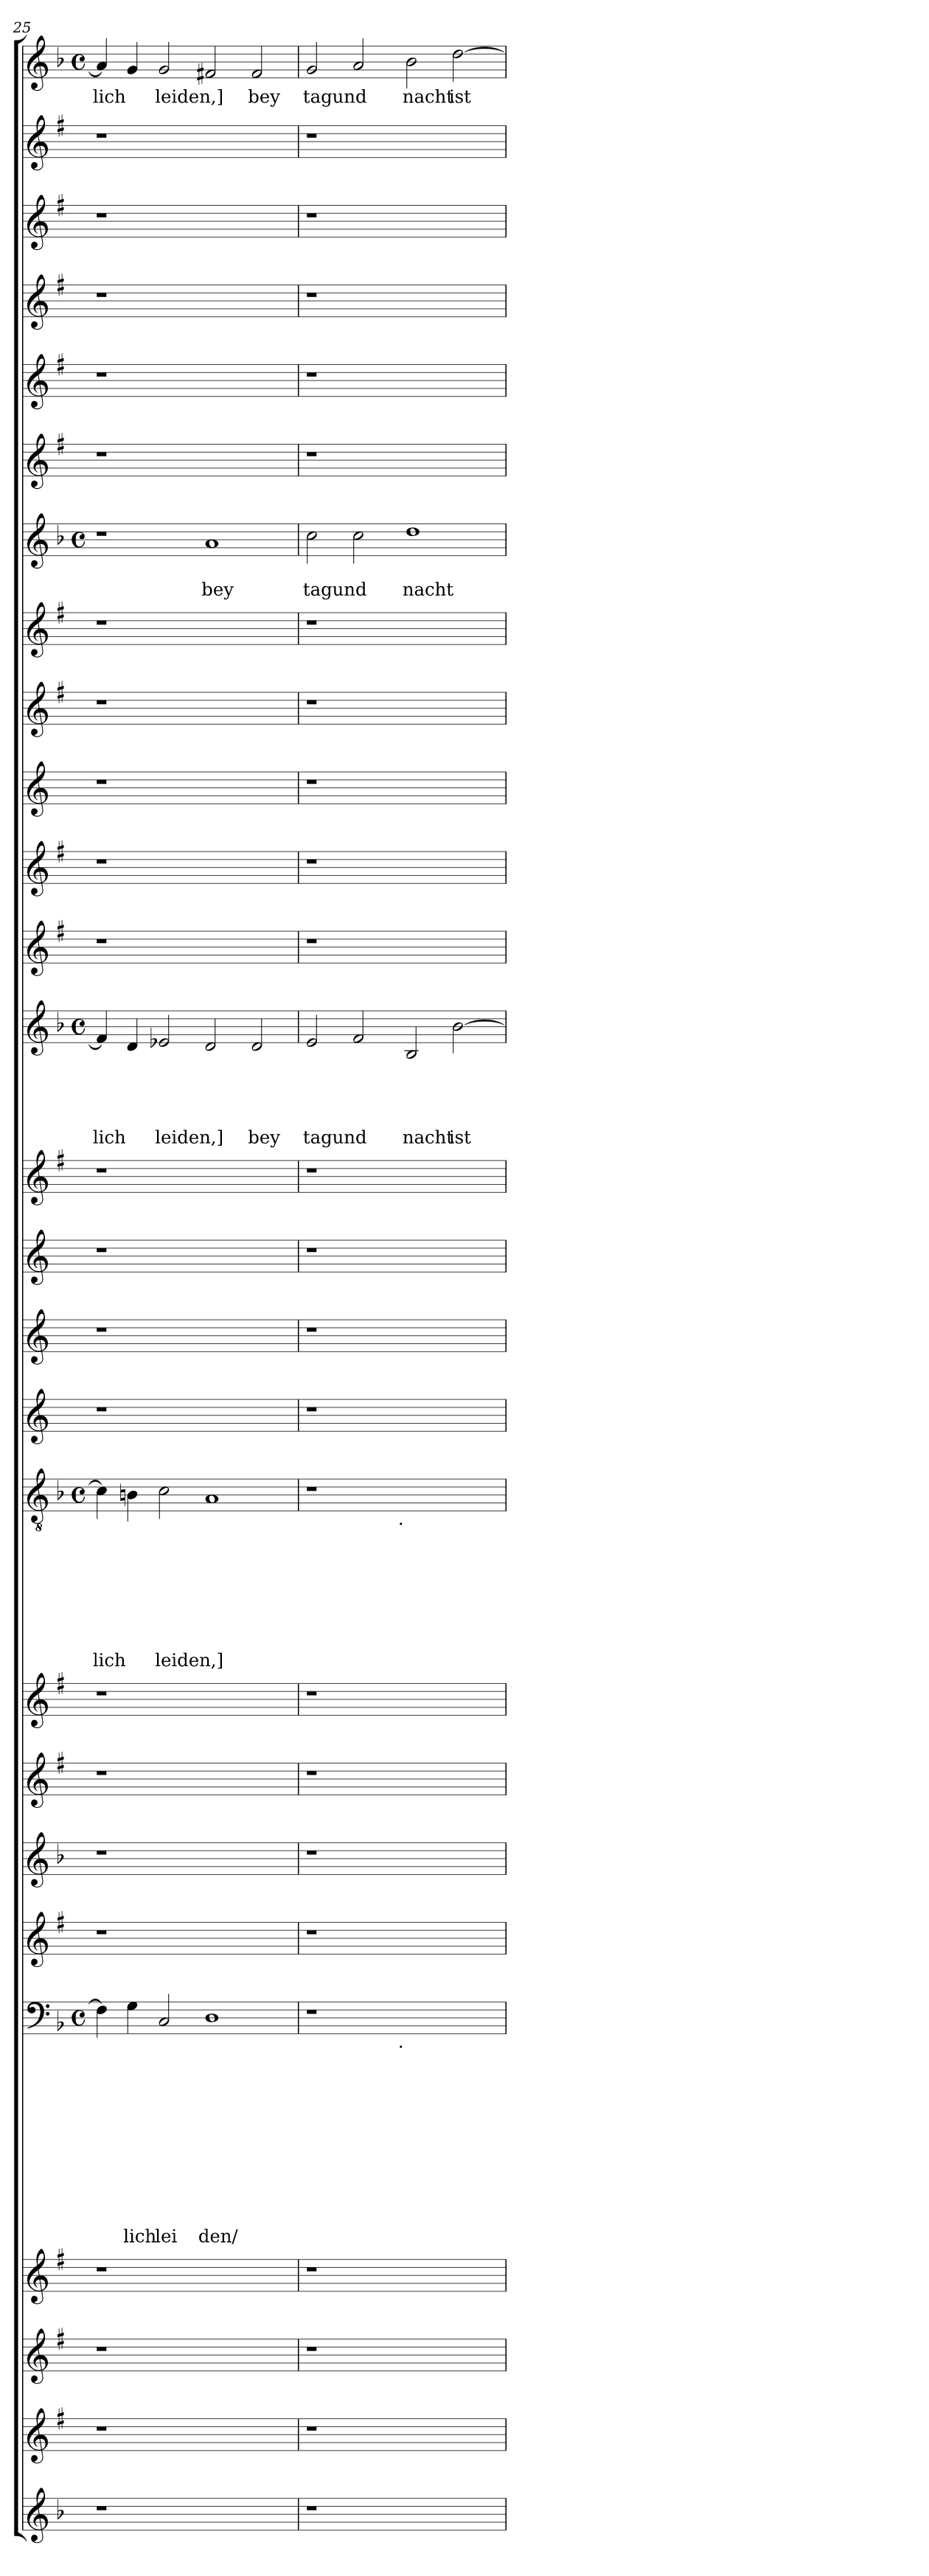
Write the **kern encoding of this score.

**kern	**kern	**kern	**kern	**kern	**text	**text	**text	**text	**text	**text	**text	**text	**text	**text	**text	**kern	**kern	**kern	**kern	**kern	**text	**text	**text	**text	**text	**text	**text	**text	**kern	**kern	**kern	**kern	**kern	**text	**text	**text	**text	**text	**kern	**kern	**kern	**kern	**kern	**kern	**text	**text	**kern	**kern	**kern	**kern	**kern	**kern	**text
*part27	*part26	*part25	*part24	*part23	*part23	*part23	*part23	*part23	*part23	*part23	*part23	*part23	*part23	*part23	*part23	*part22	*part21	*part20	*part19	*part18	*part18	*part18	*part18	*part18	*part18	*part18	*part18	*part18	*part17	*part16	*part15	*part14	*part13	*part13	*part13	*part13	*part13	*part13	*part12	*part11	*part10	*part9	*part8	*part7	*part7	*part7	*part6	*part5	*part4	*part3	*part2	*part1	*part1
*staff27	*staff26	*staff25	*staff24	*staff23	*staff23	*staff23	*staff23	*staff23	*staff23	*staff23	*staff23	*staff23	*staff23	*staff23	*staff23	*staff22	*staff21	*staff20	*staff19	*staff18	*staff18	*staff18	*staff18	*staff18	*staff18	*staff18	*staff18	*staff18	*staff17	*staff16	*staff15	*staff14	*staff13	*staff13	*staff13	*staff13	*staff13	*staff13	*staff12	*staff11	*staff10	*staff9	*staff8	*staff7	*staff7	*staff7	*staff6	*staff5	*staff4	*staff3	*staff2	*staff1	*staff1
*clefG2	*clefG2	*clefG2	*clefG2	*clefF4	*	*	*	*	*	*	*	*	*	*	*	*clefG2	*clefG2	*clefG2	*clefG2	*clefGv2	*	*	*	*	*	*	*	*	*clefG2	*clefG2	*clefG2	*clefG2	*clefG2	*	*	*	*	*	*clefG2	*clefG2	*clefG2	*clefG2	*clefG2	*clefG2	*	*	*clefG2	*clefG2	*clefG2	*clefG2	*clefG2	*clefG2	*
*	*ITrd1c2	*ITrd1c2	*ITrd1c2	*	*	*	*	*	*	*	*	*	*	*	*	*ITrd1c2	*	*ITrd1c2	*ITrd1c2	*	*	*	*	*	*	*	*	*	*ITrd-3c-5	*ITrd-3c-5	*ITrd-3c-5	*ITrd1c2	*	*	*	*	*	*	*ITrd1c2	*ITrd1c2	*ITrd-3c-5	*ITrd1c2	*ITrd1c2	*	*	*	*ITrd1c2	*ITrd1c2	*ITrd1c2	*ITrd1c2	*ITrd1c2	*ITrd-3c-5	*
*k[b-]	*k[b-]	*k[b-]	*k[b-]	*k[b-]	*	*	*	*	*	*	*	*	*	*	*	*k[b-]	*k[b-]	*k[b-]	*k[b-]	*k[b-]	*	*	*	*	*	*	*	*	*k[b-]	*k[b-]	*k[b-]	*k[b-]	*k[b-]	*	*	*	*	*	*k[b-]	*k[b-]	*k[b-]	*k[b-]	*k[b-]	*k[b-]	*	*	*k[b-]	*k[b-]	*k[b-]	*k[b-]	*k[b-]	*k[b-e-]	*
*F:	*F:	*F:	*F:	*F:	*	*	*	*	*	*	*	*	*	*	*	*F:	*F:	*F:	*F:	*F:	*	*	*	*	*	*	*	*	*F:	*F:	*F:	*F:	*F:	*	*	*	*	*	*F:	*F:	*F:	*F:	*F:	*F:	*	*	*F:	*F:	*F:	*F:	*F:	*B-:	*
*	*	*	*	*M4/4	*	*	*	*	*	*	*	*	*	*	*	*	*	*	*	*M4/4	*	*	*	*	*	*	*	*	*	*	*	*	*M4/4	*	*	*	*	*	*	*	*	*	*	*M4/4	*	*	*	*	*	*	*	*M4/4	*
*	*	*	*	*met(c)	*	*	*	*	*	*	*	*	*	*	*	*	*	*	*	*met(c)	*	*	*	*	*	*	*	*	*	*	*	*	*met(c)	*	*	*	*	*	*	*	*	*	*	*met(c)	*	*	*	*	*	*	*	*met(c)	*
=25	=25	=25	=25	=25	=25	=25	=25	=25	=25	=25	=25	=25	=25	=25	=25	=25	=25	=25	=25	=25	=25	=25	=25	=25	=25	=25	=25	=25	=25	=25	=25	=25	=25	=25	=25	=25	=25	=25	=25	=25	=25	=25	=25	=25	=25	=25	=25	=25	=25	=25	=25	=25	=25
!	!	!	!	!	!	!	!	!	!	!	!	!	!	!	!	!	!	!	!	!	!	!	!	!	!	!	!	!LO:LY:b	!	!	!	!	!	!	!	!	!	!LO:LY:b	!	!	!	!	!	!	!	!	!	!	!	!	!	!	!LO:LY:b
1r	1r	1r	1r	4F\]	.	.	.	.	.	.	.	.	.	.	.	1r	1r	1r	1r	4c\]	.	.	.	.	.	.	.	lich	1r	1r	1r	1r	4f/]	.	.	.	.	lich	1r	1r	1r	1r	1r	1r	.	.	1r	1r	1r	1r	1r	4dd/]	lich
!	!	!	!	!	!	!	!	!	!	!	!	!	!	!	!LO:LY:b	!	!	!	!	!	!	!	!	!	!	!	!	!	!	!	!	!	!	!	!	!	!	!	!	!	!	!	!	!	!	!	!	!	!	!	!	!	!
.	.	.	.	4G\	.	.	.	.	.	.	.	.	.	.	lich	.	.	.	.	4Bn\	.	.	.	.	.	.	.	.	.	.	.	.	4d/	.	.	.	.	.	.	.	.	.	.	.	.	.	.	.	.	.	.	4cc/	.
!	!	!	!	!	!	!	!	!	!	!	!	!	!	!	!LO:LY:b	!	!	!	!	!	!	!	!	!	!	!	!	!LO:LY:b	!	!	!	!	!	!	!	!	!	!LO:LY:b	!	!	!	!	!	!	!	!	!	!	!	!	!	!	!LO:LY:b
.	.	.	.	2C/	.	.	.	.	.	.	.	.	.	.	lei	.	.	.	.	2c\	.	.	.	.	.	.	.	leiden,]	.	.	.	.	2e-X/	.	.	.	.	leiden,]	.	.	.	.	.	.	.	.	.	.	.	.	.	2cc/	leiden,]
!	!	!	!	!	!	!	!	!	!	!	!	!	!	!	!LO:LY:b	!	!	!	!	!	!	!	!	!	!	!	!	!	!	!	!	!	!	!	!	!	!	!	!	!	!	!	!	!	!	!LO:LY:b	!	!	!	!	!	!	!
1ryy	1ryy	1ryy	1ryy	1D	.	.	.	.	.	.	.	.	.	.	den/	1ryy	1ryy	1ryy	1ryy	1A	.	.	.	.	.	.	.	.	1ryy	1ryy	1ryy	1ryy	2d/	.	.	.	.	.	1ryy	1ryy	1ryy	1ryy	1ryy	1a	.	bey	1ryy	1ryy	1ryy	1ryy	1ryy	2bn/	.
!	!	!	!	!	!	!	!	!	!	!	!	!	!	!	!	!	!	!	!	!	!	!	!	!	!	!	!	!	!	!	!	!	!	!	!	!	!	!LO:LY:b	!	!	!	!	!	!	!	!	!	!	!	!	!	!	!LO:LY:b
.	.	.	.	.	.	.	.	.	.	.	.	.	.	.	.	.	.	.	.	.	.	.	.	.	.	.	.	.	.	.	.	.	2d/	.	.	.	.	bey	.	.	.	.	.	.	.	.	.	.	.	.	.	2b/	bey
!!LO:LB:g=z
=26	=26	=26	=26	=26	=26	=26	=26	=26	=26	=26	=26	=26	=26	=26	=26	=26	=26	=26	=26	=26	=26	=26	=26	=26	=26	=26	=26	=26	=26	=26	=26	=26	=26	=26	=26	=26	=26	=26	=26	=26	=26	=26	=26	=26	=26	=26	=26	=26	=26	=26	=26	=26	=26
!	!	!	!	!	!	!	!	!	!	!	!	!	!	!	!	!	!	!	!	!	!	!	!	!	!	!	!	!	!	!	!	!	!	!	!	!	!	!LO:LY:b	!	!	!	!	!	!	!	!LO:LY:b	!	!	!	!	!	!	!LO:LY:b
*	*	*	*	*^	*	*	*	*	*	*	*	*	*	*	*	*	*	*	*	*^	*	*	*	*	*	*	*	*	*	*	*	*	*	*	*	*	*	*	*	*	*	*	*	*	*	*	*	*	*	*	*	*	*
1r	1r	1r	1r	1r	2ryy	.	.	.	.	.	.	.	.	.	.	.	1r	1r	1r	1r	1r	2ryy	.	.	.	.	.	.	.	.	1r	1r	1r	1r	2e/	.	.	.	.	tagund	1r	1r	1r	1r	1r	2cc\	.	tagund	1r	1r	1r	1r	1r	2cc/	tagund
.	.	.	.	.	4...ryy	.	.	.	.	.	.	.	.	.	.	.	.	.	.	.	.	4...ryy	.	.	.	.	.	.	.	.	.	.	.	.	2f/	.	.	.	.	.	.	.	.	.	.	2cc\	.	.	.	.	.	.	.	2dd/	.
!	!	!	!	!	!	!	!	!	!	!	!	!	!	!	!	!	!	!	!	!	!	!LO:TX:b:t=.	!	!	!	!	!	!	!	!	!	!	!	!	!	!	!	!	!	!	!	!	!	!	!	!	!	!	!	!	!	!	!	!	!
!	!	!	!	!	!LO:TX:b:t=.	!	!	!	!	!	!	!	!	!	!	!	!	!	!	!	!	!	!	!	!	!	!	!	!	!	!	!	!	!	!	!	!	!	!	!	!	!	!	!	!	!	!	!	!	!	!	!	!	!	!
.	.	.	.	.	1ryy	.	.	.	.	.	.	.	.	.	.	.	.	.	.	.	.	1ryy	.	.	.	.	.	.	.	.	.	.	.	.	.	.	.	.	.	.	.	.	.	.	.	.	.	.	.	.	.	.	.	.	.
!	!	!	!	!	!	!	!	!	!	!	!	!	!	!	!	!	!	!	!	!	!	!	!	!	!	!	!	!	!	!	!	!	!	!	!	!	!	!	!	!LO:LY:b	!	!	!	!	!	!	!	!LO:LY:b	!	!	!	!	!	!	!LO:LY:b
1ryy	1ryy	1ryy	1ryy	1ryy	.	.	.	.	.	.	.	.	.	.	.	.	1ryy	1ryy	1ryy	1ryy	1ryy	.	.	.	.	.	.	.	.	.	1ryy	1ryy	1ryy	1ryy	2B-/	.	.	.	.	nacht	1ryy	1ryy	1ryy	1ryy	1ryy	1dd	.	nacht	1ryy	1ryy	1ryy	1ryy	1ryy	2ee-\	nacht
!	!	!	!	!	!	!	!	!	!	!	!	!	!	!	!	!	!	!	!	!	!	!	!	!	!	!	!	!	!	!	!	!	!	!	!	!	!	!	!	!LO:LY:b	!	!	!	!	!	!	!	!	!	!	!	!	!	!	!LO:LY:b
.	.	.	.	.	.	.	.	.	.	.	.	.	.	.	.	.	.	.	.	.	.	.	.	.	.	.	.	.	.	.	.	.	.	.	[>2b-\	.	.	.	.	ist	.	.	.	.	.	.	.	.	.	.	.	.	.	[>2gg\	ist
.	.	.	.	.	32ryy	.	.	.	.	.	.	.	.	.	.	.	.	.	.	.	.	32ryy	.	.	.	.	.	.	.	.	.	.	.	.	.	.	.	.	.	.	.	.	.	.	.	.	.	.	.	.	.	.	.	.	.
*	*	*	*	*v	*v	*	*	*	*	*	*	*	*	*	*	*	*	*	*	*	*v	*v	*	*	*	*	*	*	*	*	*	*	*	*	*	*	*	*	*	*	*	*	*	*	*	*	*	*	*	*	*	*	*	*	*
=	=	=	=	=	=	=	=	=	=	=	=	=	=	=	=	=	=	=	=	=	=	=	=	=	=	=	=	=	=	=	=	=	=	=	=	=	=	=	=	=	=	=	=	=	=	=	=	=	=	=	=	=	=
*-	*-	*-	*-	*-	*-	*-	*-	*-	*-	*-	*-	*-	*-	*-	*-	*-	*-	*-	*-	*-	*-	*-	*-	*-	*-	*-	*-	*-	*-	*-	*-	*-	*-	*-	*-	*-	*-	*-	*-	*-	*-	*-	*-	*-	*-	*-	*-	*-	*-	*-	*-	*-	*-
